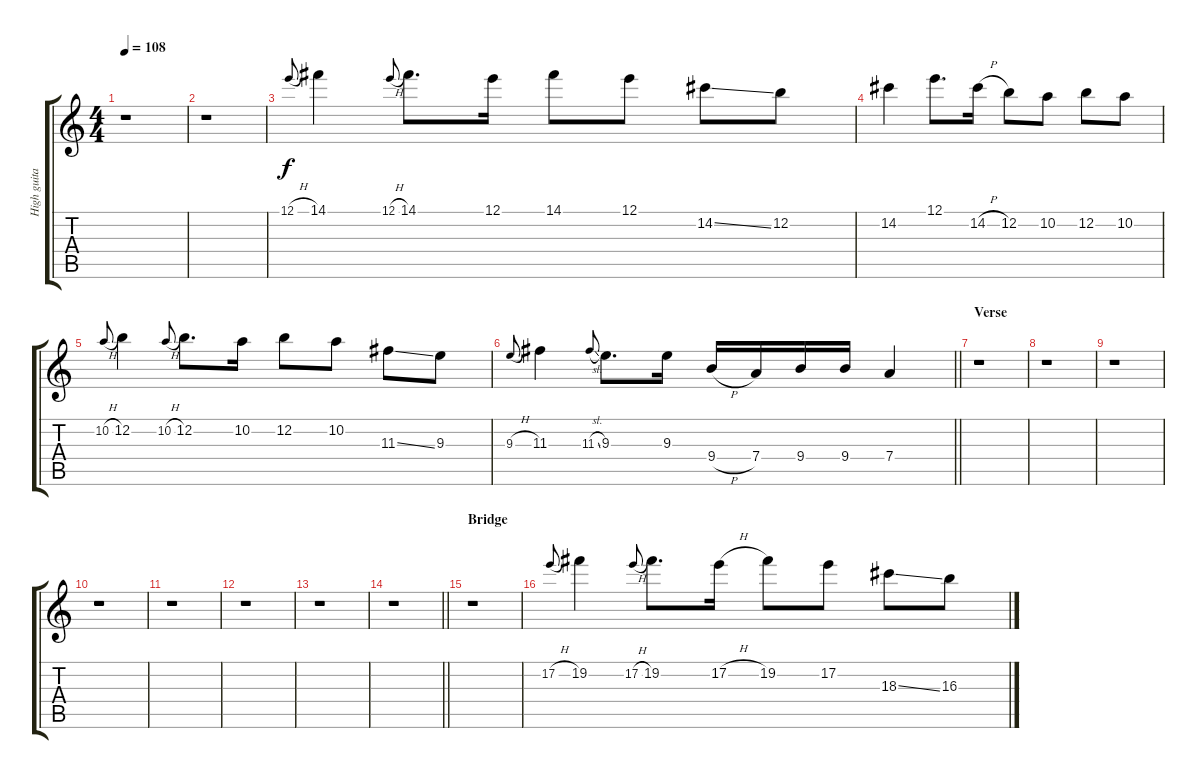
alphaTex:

\track ("High guitar" "High guita") {instrument distortionguitar}
\staff {score tabs}
\tuning (E4 B3 G3 D3 A2 E2) {hide}
\ts (4 4)
\tempo 108
\clef g2
\ks c
r.1{dy f} |
r.1 |
12.1{h}.8{gr onbeat} 14.1.4 12.1{h}.8{gr onbeat} 14.1.8{d} 12.1.16 14.1.8 12.1.8 14.2{ss}.8 12.2.8 |
14.2.4 12.1.8{d} 14.2{h}.16 12.2.8 10.2.8 12.2.8 10.2.8 |
10.2{h}.8{gr onbeat} 12.2.4 10.2{h}.8{gr onbeat} 12.2.8{d} 10.2.16 12.2.8 10.2.8 11.3{ss}.8 9.3.8 |
\barLineRight lightlight
9.3{h}.8{gr onbeat} 11.3.4 11.3{sl}.8{gr onbeat} 9.3.8{d} 9.3.16 9.4{h}.16 7.4.16 9.4.16 9.4.16 7.4.4 |
\section ("" "Verse")
r.1 |
r.1 |
r.1 |
r.1 |
r.1 |
r.1 |
r.1 |
\barLineRight lightlight
r.1 |
\section ("" "Bridge")
r.1 |
17.2{h}.8{gr onbeat} 19.2.4 17.2{h}.8{gr onbeat} 19.2.8{d} 17.2{h}.16 19.2.8 17.2.8 18.3{ss}.8 16.3.8
